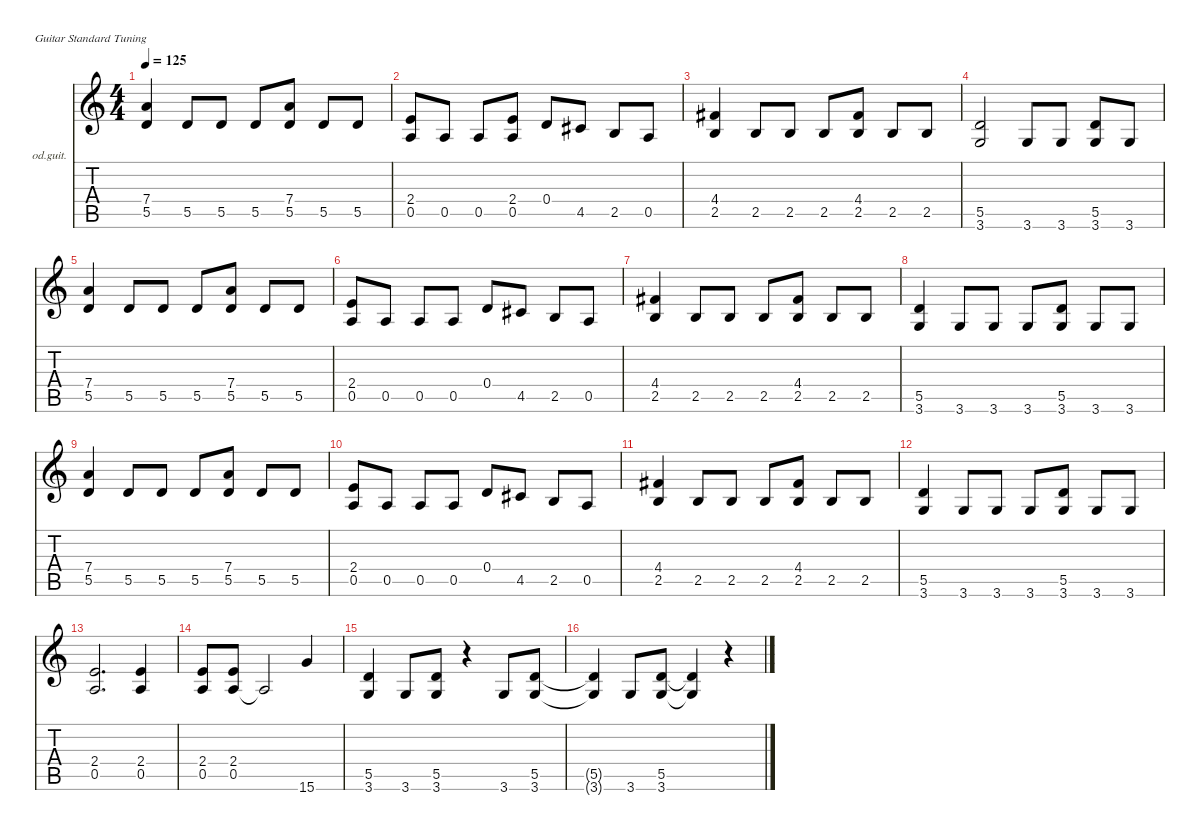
\defaultSystemsLayout 4
\hideDynamics
\bracketExtendMode nobrackets
\firstSystemTrackNameOrientation horizontal
\otherSystemsTrackNameOrientation horizontal
\track ("Vinnie Moore" "od.guit.") {instrument overdrivenguitar}
\staff {score tabs}
\tuning (E4 B3 G3 D3 A2 E2)
\ts (4 4)
\tempo 125
\clef g2
\ks c
(7.4 5.5).4{dy f} 5.5.8 5.5.8 5.5.8 (7.4 5.5).8 5.5.8 5.5.8 |
(2.4 0.5).8 0.5.8 0.5.8 (2.4 0.5).8 0.4.8 4.5{acc #}.8 2.5.8 0.5.8 |
(4.4{acc #} 2.5).4 2.5.8 2.5.8 2.5.8 (4.4{acc #} 2.5).8 2.5.8 2.5.8 |
(5.5 3.6).2 3.6.8 3.6.8 (5.5 3.6).8 3.6.8 |
(7.4 5.5).4 5.5.8 5.5.8 5.5.8 (7.4 5.5).8 5.5.8 5.5.8 |
(2.4 0.5).8 0.5.8 0.5.8 0.5.8 0.4.8 4.5{acc #}.8 2.5.8 0.5.8 |
(4.4{acc #} 2.5).4 2.5.8 2.5.8 2.5.8 (4.4{acc #} 2.5).8 2.5.8 2.5.8 |
(5.5 3.6).4 3.6.8 3.6.8 3.6.8 (5.5 3.6).8 3.6.8 3.6.8 |
(7.4 5.5).4 5.5.8 5.5.8 5.5.8 (7.4 5.5).8 5.5.8 5.5.8 |
(2.4 0.5).8 0.5.8 0.5.8 0.5.8 0.4.8 4.5{acc #}.8 2.5.8 0.5.8 |
(4.4{acc #} 2.5).4 2.5.8 2.5.8 2.5.8 (4.4{acc #} 2.5).8 2.5.8 2.5.8 |
(5.5 3.6).4 3.6.8 3.6.8 3.6.8 (5.5 3.6).8 3.6.8 3.6.8 |
(2.4 0.5).2{d} (2.4 0.5).4 |
(2.4 0.5).8 (2.4 0.5).8 0.5{t}.2 15.6.4 |
(5.5 3.6).4 3.6.8 (5.5 3.6).8 r.4 3.6.8 (5.5 3.6).8 |
(5.5{t} 3.6{t}).4 3.6.8 (5.5 3.6).8 (5.5{t} 3.6{t}).4 r.4
